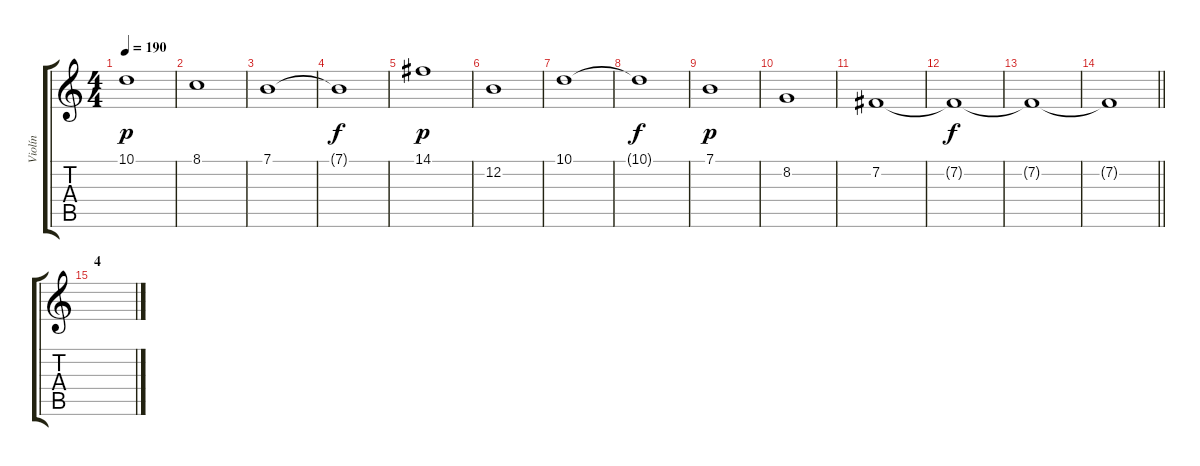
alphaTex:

\track ("Violín" "Violín") {instrument violin}
\staff {score tabs}
\tuning (E4 B3 G3 D3 A2 E2) {hide}
\ts (4 4)
\tempo 190
\clef g2
\ks c
10.1.1{dy p} |
8.1.1 |
7.1.1 |
7.1{t}.1{dy f} |
14.1.1{dy p} |
12.2.1 |
10.1.1 |
10.1{t}.1{dy f} |
7.1.1{dy p} |
8.2.1 |
7.2.1 |
7.2{t}.1{dy f} |
7.2{t}.1 |
\barLineRight lightlight
7.2{t}.1 |
\section ("" "4")
